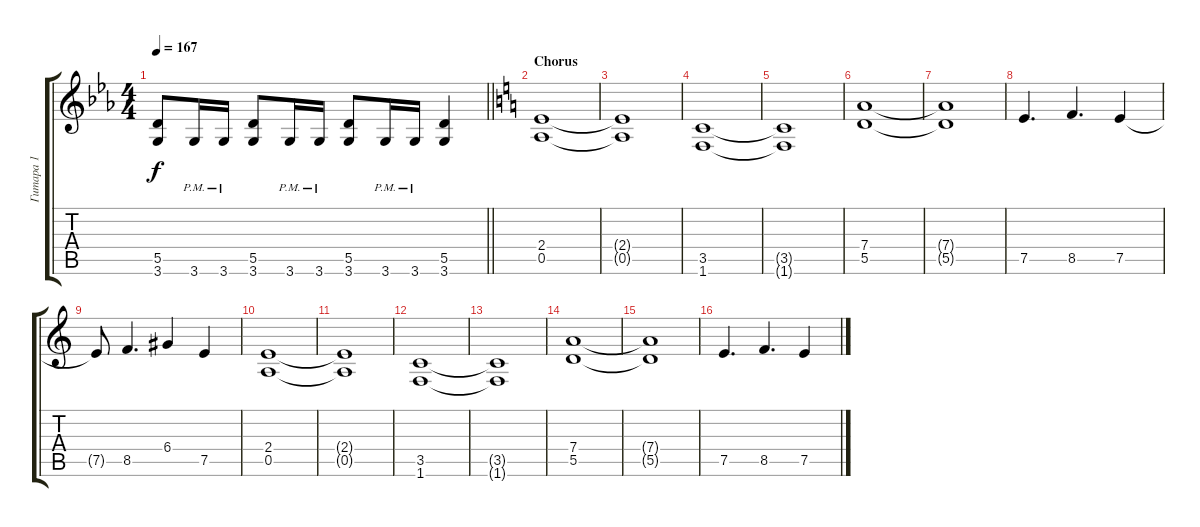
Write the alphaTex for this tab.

\track ("Гитара 1" "Гитара 1") {instrument distortionguitar}
\staff {score tabs}
\tuning (E4 B3 G3 D3 A2 E2) {hide}
\ts (4 4)
\tempo 167
\clef g2
\barLineRight lightlight
\ks cminor
(5.5 3.6).8{dy f} 3.6{pm}.16 3.6{pm}.16 (5.5 3.6).8 3.6{pm}.16 3.6{pm}.16 (5.5 3.6).8 3.6{pm}.16 3.6{pm}.16 (5.5 3.6).4 |
\section ("" "Chorus")
\ks aminor
(2.4 0.5).1 |
(2.4{t} 0.5{t}).1 |
(3.5 1.6).1 |
(3.5{t} 1.6{t}).1 |
(7.4 5.5).1 |
(7.4{t} 5.5{t}).1 |
7.5.4{d} 8.5.4{d} 7.5.4 |
7.5{t}.8 8.5.4{d} 6.4.4 7.5.4 |
(2.4 0.5).1 |
(2.4{t} 0.5{t}).1 |
(3.5 1.6).1 |
(3.5{t} 1.6{t}).1 |
(7.4 5.5).1 |
(7.4{t} 5.5{t}).1 |
7.5.4{d} 8.5.4{d} 7.5.4
